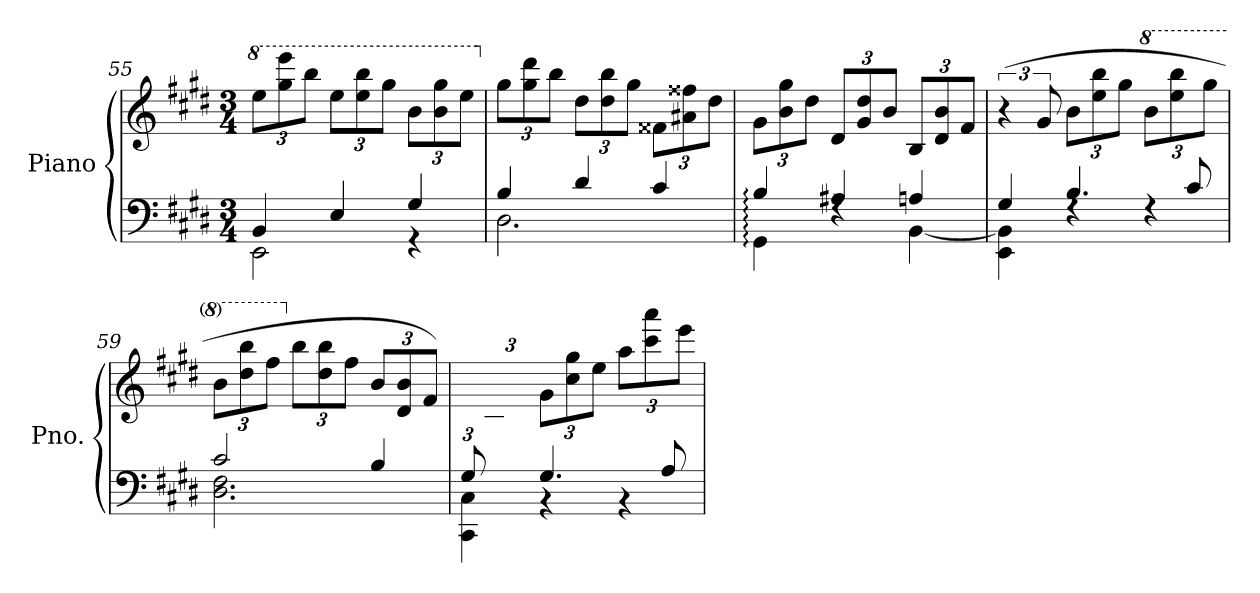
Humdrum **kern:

**kern	**kern
*part1	*part1
*staff2	*staff1
*I"Piano	*
*I'Pno.	*
*clefF4	*clefG2
*k[f#c#g#d#]	*k[f#c#g#d#]
*M3/4	*M3/4
=55	=55
*^	*
*	*	*8va
*	*	*Xbrackettup
4BB/	2EE\	12eee\L
.	.	12ggg#\ 12eeee\
.	.	12bbb\J
4E/	.	12eee\L
.	.	12eee\ 12bbb\
.	.	12ggg#\J
4G#/	4r	12bb\L
.	.	12bb\ 12ggg#\
.	.	12eee\J
=56	=56	=56
*	*	*X8va
4B/	2.D#\	12gg#\L
.	.	12gg#\ 12ddd#\
.	.	12bb\J
4d#/	.	12dd#\L
.	.	12dd#\ 12bb\
.	.	12gg#\J
4c#/	.	12f##X\L
.	.	12a#X\ 12ff##X\
.	.	12dd#\J
=57	=57	=57
4B:/	4GG#:\	12g#\L
.	.	12b\ 12gg#\
.	.	12dd#\J
4A#X/	4rF	12d#/L
.	.	12g#/ 12dd#/
.	.	12b/J
4An/	[4BB\	12B/L
.	.	12d#/ 12b/
.	.	12f#/J
!!LO:LB:g=z
=58	=58	=58
*	*	*brackettup
4G#/	4EE\ 4BB\]	(>6r
.	.	12g#/
*	*	*Xbrackettup
4.B/	4rF	12b\L
.	.	12ee\ 12bb\
.	.	12gg#\J
*	*	*8va
.	4rF	12bb\L
.	.	12eee\ 12bbb\
8c#/	.	.
.	.	12ggg#\J
=59	=59	=59
2c#/	2.D#\ 2.F#\	12bb\L
.	.	12ddd#\ 12bbb\
.	.	12fff#\J
*	*	*X8va
.	.	12bb\L
.	.	12dd#\ 12bb\
.	.	12ff#\J
4B/	.	12b/L
.	.	12d#/ 12b/
.	.	12f#/J)
*v	*v	*
=60	=60
*Xbrackettup	*
*^	*
*	*^	*
12G#/L	4ryy	4CC#\ 4C#\	12ryy
3%2ryy	.	.	12c#/ 12g#/
.	.	.	12e/J
.	4.G#/	4r	12g#\L
.	.	.	12cc#\ 12gg#\
.	.	.	12ee\J
.	.	4r	12aa\L
.	.	.	12ccc#\ 12aaa\
.	8A/	.	.
.	.	.	12eee\J
*v	*v	*v	*
=	=
*-	*-
